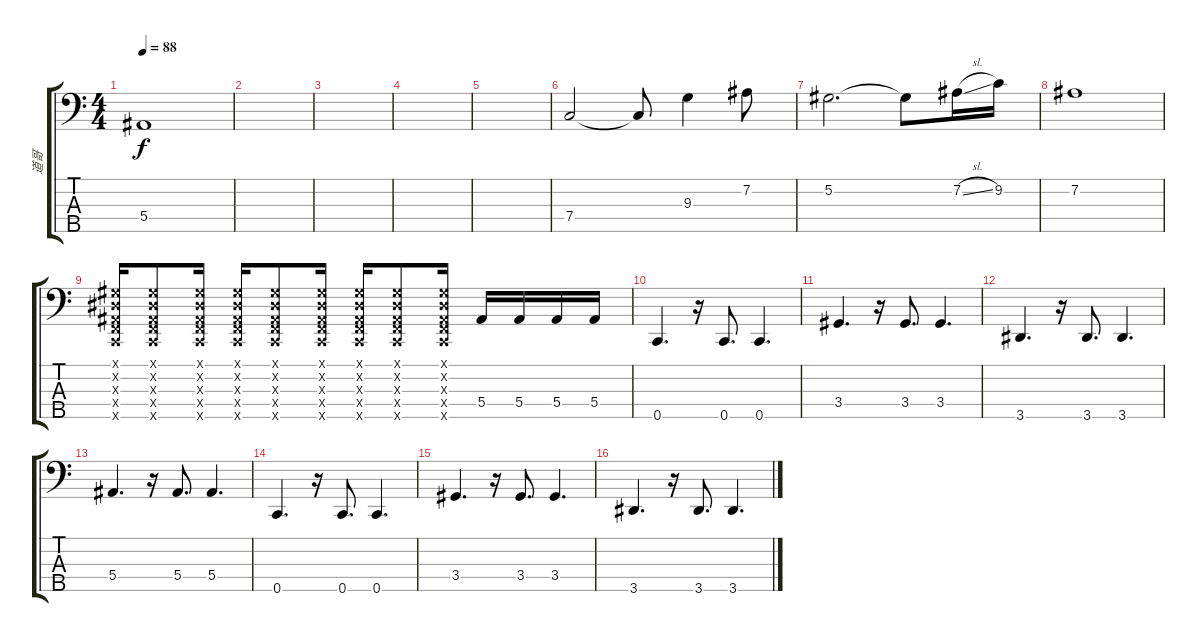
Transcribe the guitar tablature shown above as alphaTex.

\track ("道哥" "道哥") {instrument electricbasspick}
\staff {score tabs}
\tuning (Ab2 Eb2 Bb1 F1 C1) {hide}
\ts (4 4)
\tempo 88
\clef f4
\ks c
5.4.1{dy f} |
|
|
|
|
7.4.2 7.4{t}.8 9.3.4 7.2.8 |
5.2.2{d} 5.2{t}.8 7.2{sl}.16 9.2.16 |
7.2.1 |
(0.1{x} 0.2{x} 0.3{x} 0.4{x} 0.5{x}).16 (0.1{x} 0.2{x} 0.3{x} 0.4{x} 0.5{x}).8 (0.1{x} 0.2{x} 0.3{x} 0.4{x} 0.5{x}).16 (0.1{x} 0.2{x} 0.3{x} 0.4{x} 0.5{x}).16 (0.1{x} 0.2{x} 0.3{x} 0.4{x} 0.5{x}).8 (0.1{x} 0.2{x} 0.3{x} 0.4{x} 0.5{x}).16 (0.1{x} 0.2{x} 0.3{x} 0.4{x} 0.5{x}).16 (0.1{x} 0.2{x} 0.3{x} 0.4{x} 0.5{x}).8 (0.1{x} 0.2{x} 0.3{x} 0.4{x} 0.5{x}).16 5.4.16 5.4.16 5.4.16 5.4.16 |
0.5.4{d} r.16 0.5.8{d} 0.5.4{d} |
3.4.4{d} r.16 3.4.8{d} 3.4.4{d} |
3.5.4{d} r.16 3.5.8{d} 3.5.4{d} |
5.4.4{d} r.16 5.4.8{d} 5.4.4{d} |
0.5.4{d} r.16 0.5.8{d} 0.5.4{d} |
3.4.4{d} r.16 3.4.8{d} 3.4.4{d} |
3.5.4{d} r.16 3.5.8{d} 3.5.4{d}
